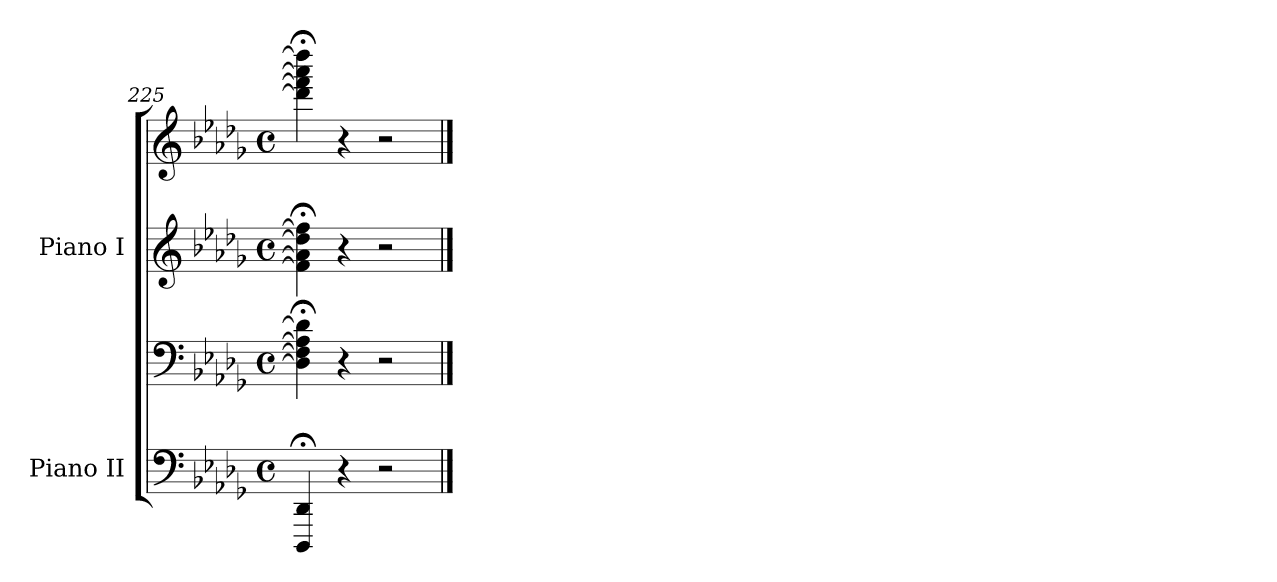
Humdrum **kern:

**kern	**kern	**kern	**kern
*part2	*part2	*part1	*part1
*staff4	*staff3	*staff2	*staff1
*I"Piano II	*	*I"Piano I	*
*I'Pno. II	*	*I'Pno. I	*
*clefF4	*clefF4	*clefG2	*clefG2
*k[b-e-a-d-g-]	*k[b-e-a-d-g-]	*k[b-e-a-d-g-]	*k[b-e-a-d-g-]
*M4/4	*M4/4	*M4/4	*M4/4
*met(c)	*met(c)	*met(c)	*met(c)
*MM36	*MM36	*MM36	*MM36
=225	=225	=225	=225
4DDD-/;< 4DD-/;<	4D-\];< 4F\];< 4A-\];< 4d-\];<	4f\];< 4a-\];< 4dd-\];< 4ff\];<	4ddd-\];< 4fff\];< 4aaa-\];< 4dddd-\];<
4r	4r	4r	4r
2r	2r	2r	2r
==	==	==	==
*-	*-	*-	*-
